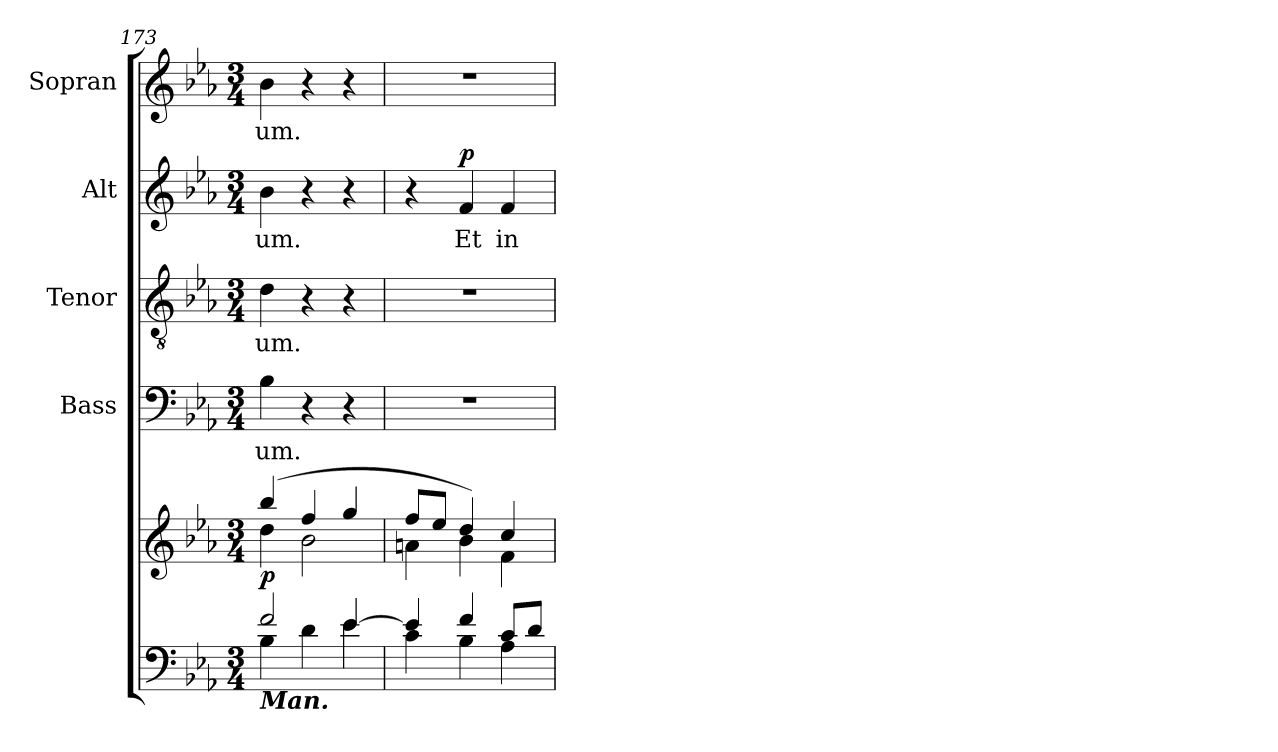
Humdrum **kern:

**kern	**kern	**dynam	**kern	**text	**kern	**text	**kern	**text	**dynam	**kern	**text
*part5	*part5	*part5	*part4	*part4	*part3	*part3	*part2	*part2	*part2	*part1	*part1
*staff6	*staff5	*staff5/6	*staff4	*staff4	*staff3	*staff3	*staff2	*staff2	*staff2	*staff1	*staff1
*	*	*	*I"Bass	*	*I"Tenor	*	*I"Alt	*	*	*I"Sopran	*
*	*	*	*I'B.	*	*I'T.	*	*I'A.	*	*	*I'S.	*
*clefF4	*clefG2	*	*clefF4	*	*clefGv2	*	*clefG2	*	*	*clefG2	*
*k[b-e-a-]	*k[b-e-a-]	*	*k[b-e-a-]	*	*k[b-e-a-]	*	*k[b-e-a-]	*	*	*k[b-e-a-]	*
*E-:	*E-:	*	*E-:	*	*E-:	*	*E-:	*	*	*E-:	*
*M3/4	*M3/4	*	*M3/4	*	*M3/4	*	*M3/4	*	*	*M3/4	*
=173	=173	=173	=173	=173	=173	=173	=173	=173	=173	=173	=173
*^	*^	*	*	*	*	*	*	*	*	*	*
!LO:TX:b:Bi:t=Man.	!	!	!	!	!	!	!	!	!	!	!	!	!
!	!	!	!	!LO:DY:b	!	!LO:LY:b	!	!LO:LY:b	!	!LO:LY:b	!	!	!LO:LY:b
2f/	4B-\	(4bb-/	4dd\	p	4B-\	-um.	4d\	-um.	4b-\	-um.	.	4b-\	-um.
.	4d\	4ff/	2b-\	.	4r	.	4r	.	4r	.	.	4r	.
[>4e-/	4e-\	4gg/	.	.	4r	.	4r	.	4r	.	.	4r	.
=174	=174	=174	=174	=174	=174	=174	=174	=174	=174	=174	=174	=174	=174
4e-/]	4c\	8ff/L	4an\	.	2.r	.	2.r	.	4r	.	.	2.r	.
.	.	8ee-/J	.	.	.	.	.	.	.	.	.	.	.
!	!	!	!	!	!	!	!	!	!	!LO:LY:b	!LO:DY:a	!	!
4f/	4B-\	4dd/)	4b-\	.	.	.	.	.	4f/	Et	p	.	.
!	!	!	!	!	!	!	!	!	!	!LO:LY:b	!	!	!
8c/L	4A-\	4cc/	4f\	.	.	.	.	.	4f/	in	.	.	.
8d/J	.	.	.	.	.	.	.	.	.	.	.	.	.
*v	*v	*	*	*	*	*	*	*	*	*	*	*	*
*	*v	*v	*	*	*	*	*	*	*	*	*	*
=	=	=	=	=	=	=	=	=	=	=	=
*-	*-	*-	*-	*-	*-	*-	*-	*-	*-	*-	*-
